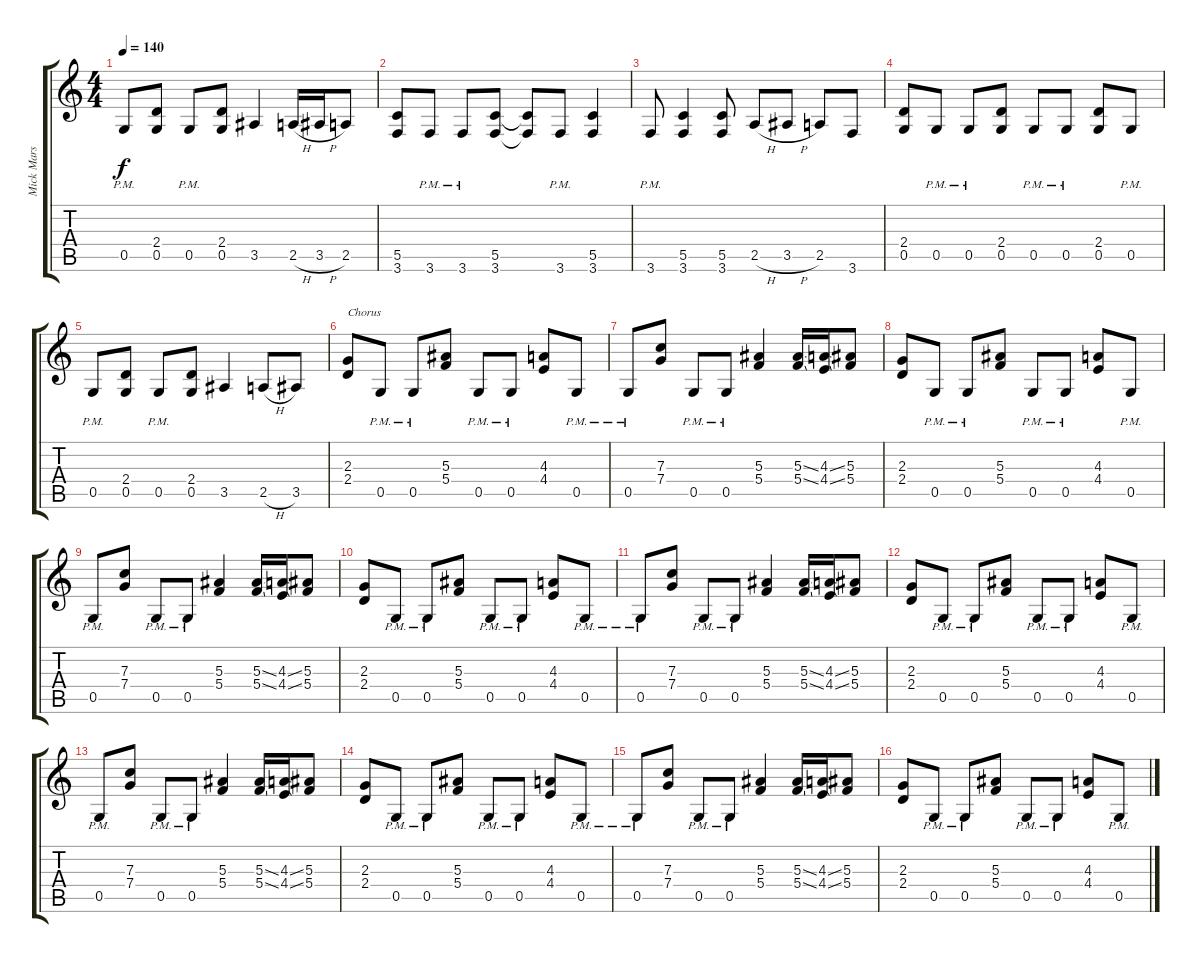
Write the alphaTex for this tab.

\track ("Mick Mars 1" "Mick Mars ") {instrument distortionguitar}
\staff {score tabs}
\tuning (D4 A3 F3 C3 G2 D2) {hide}
\ts (4 4)
\tempo 140
\clef g2
\ks c
0.5{pm}.8{dy f} (2.4 0.5).8 0.5{pm}.8 (2.4 0.5).8 3.5.4 2.5{h}.16 3.5{h}.16 2.5.8 |
(5.5 3.6).8 3.6{pm}.8 3.6{pm}.8 (5.5 3.6).8 (5.5{t} 3.6{t}).8 3.6{pm}.8 (5.5 3.6).4 |
3.6{pm}.8 (5.5 3.6).4 (5.5 3.6).8 2.5{h}.8 3.5{h}.8 2.5.8 3.6.8 |
(2.4 0.5).8 0.5{pm}.8 0.5{pm}.8 (2.4 0.5).8 0.5{pm}.8 0.5{pm}.8 (2.4 0.5).8 0.5{pm}.8 |
0.5{pm}.8 (2.4 0.5).8 0.5{pm}.8 (2.4 0.5).8 3.5.4 2.5{h}.8 3.5.8 |
(2.3 2.4).8{txt "Chorus"} 0.5{pm}.8 0.5{pm}.8 (5.3 5.4).8 0.5{pm}.8 0.5{pm}.8 (4.3 4.4).8 0.5{pm}.8 |
0.5{pm}.8 (7.3 7.4).8 0.5{pm}.8 0.5{pm}.8 (5.3 5.4).4 (5.3{ss} 5.4{ss}).16 (4.3{ss} 4.4{ss}).16 (5.3 5.4).8 |
(2.3 2.4).8 0.5{pm}.8 0.5{pm}.8 (5.3 5.4).8 0.5{pm}.8 0.5{pm}.8 (4.3 4.4).8 0.5{pm}.8 |
0.5{pm}.8 (7.3 7.4).8 0.5{pm}.8 0.5{pm}.8 (5.3 5.4).4 (5.3{ss} 5.4{ss}).16 (4.3{ss} 4.4{ss}).16 (5.3 5.4).8 |
(2.3 2.4).8 0.5{pm}.8 0.5{pm}.8 (5.3 5.4).8 0.5{pm}.8 0.5{pm}.8 (4.3 4.4).8 0.5{pm}.8 |
0.5{pm}.8 (7.3 7.4).8 0.5{pm}.8 0.5{pm}.8 (5.3 5.4).4 (5.3{ss} 5.4{ss}).16 (4.3{ss} 4.4{ss}).16 (5.3 5.4).8 |
(2.3 2.4).8 0.5{pm}.8 0.5{pm}.8 (5.3 5.4).8 0.5{pm}.8 0.5{pm}.8 (4.3 4.4).8 0.5{pm}.8 |
0.5{pm}.8 (7.3 7.4).8 0.5{pm}.8 0.5{pm}.8 (5.3 5.4).4 (5.3{ss} 5.4{ss}).16 (4.3{ss} 4.4{ss}).16 (5.3 5.4).8 |
(2.3 2.4).8 0.5{pm}.8 0.5{pm}.8 (5.3 5.4).8 0.5{pm}.8 0.5{pm}.8 (4.3 4.4).8 0.5{pm}.8 |
0.5{pm}.8 (7.3 7.4).8 0.5{pm}.8 0.5{pm}.8 (5.3 5.4).4 (5.3{ss} 5.4{ss}).16 (4.3{ss} 4.4{ss}).16 (5.3 5.4).8 |
(2.3 2.4).8 0.5{pm}.8 0.5{pm}.8 (5.3 5.4).8 0.5{pm}.8 0.5{pm}.8 (4.3 4.4).8 0.5{pm}.8
